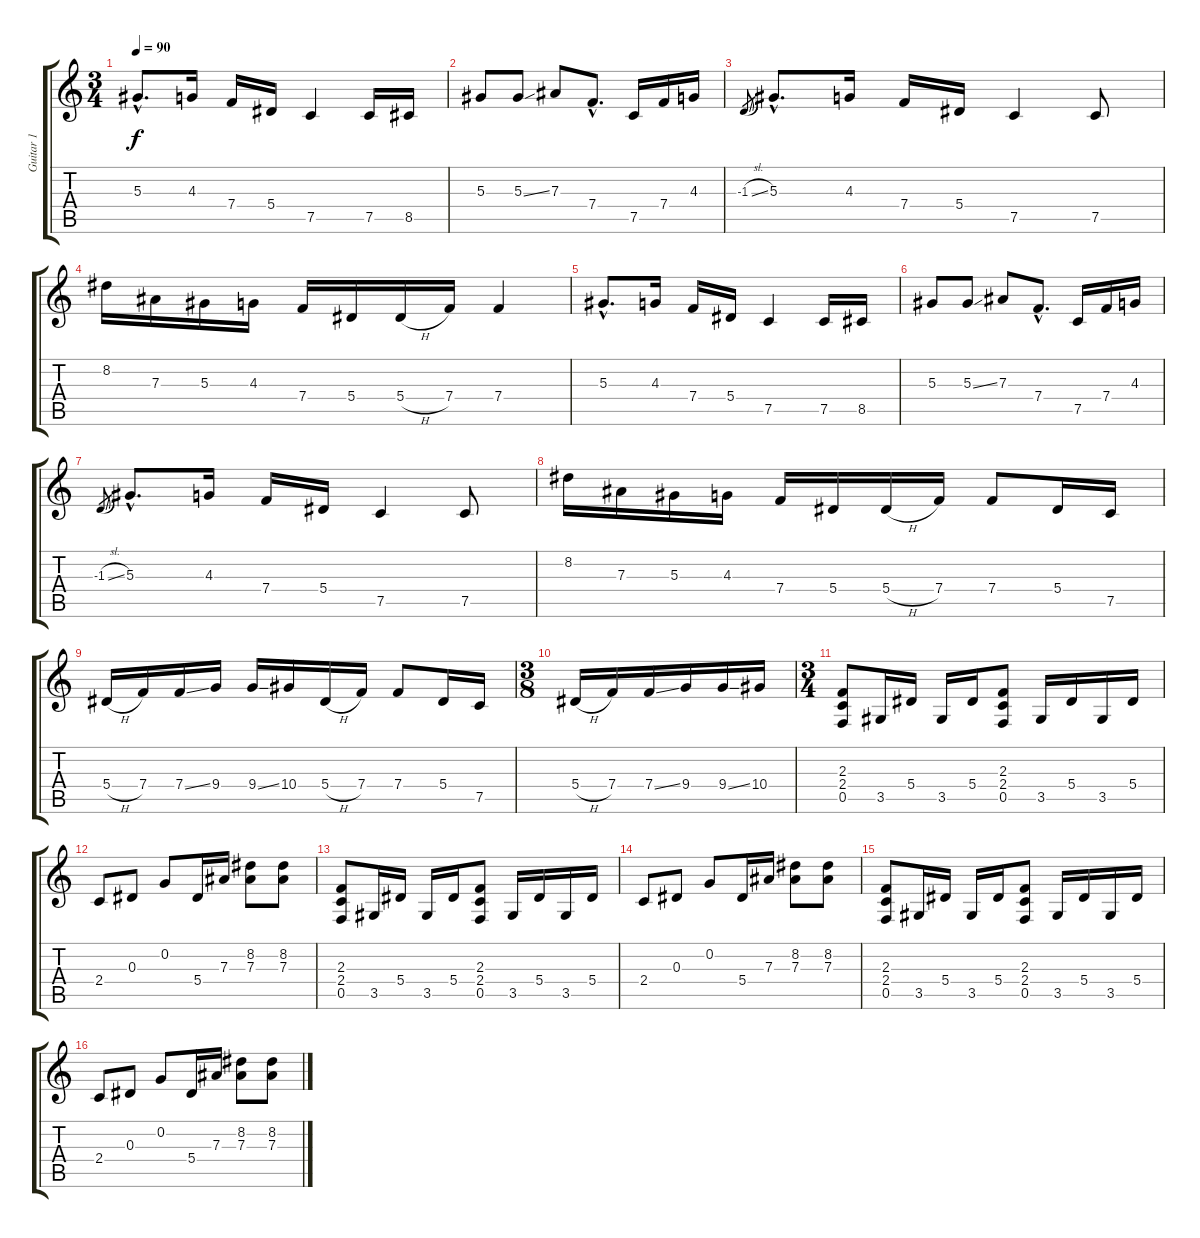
\track ("Guitar 1" "Guitar 1") {instrument acousticguitarsteel}
\staff {score tabs}
\tuning (C4 G3 Eb3 Bb2 F2 C2) {hide}
\ts (3 4)
\tempo 90
\clef g2
\ks c
5.3{hac}.8{d dy f instrument distortionguitar} 4.3.16 7.4.16 5.4.16 7.5.4 7.5.16 8.5.16 |
5.3.8 5.3{ss}.8 7.3.8 7.4{hac}.8{d} 7.5.16 7.4.16 4.3.16 |
-1.3{sl}.8{gr} 5.3{hac}.8{d} 4.3.16 7.4.16 5.4.16 7.5.4 7.5.8 |
8.2.16 7.3.16 5.3.16 4.3.16 7.4.16 5.4.16 5.4{h}.16 7.4.16 7.4.4 |
5.3{hac}.8{d} 4.3.16 7.4.16 5.4.16 7.5.4 7.5.16 8.5.16 |
5.3.8 5.3{ss}.8 7.3.8 7.4{hac}.8{d} 7.5.16 7.4.16 4.3.16 |
-1.3{sl}.8{gr} 5.3{hac}.8{d} 4.3.16 7.4.16 5.4.16 7.5.4 7.5.8 |
8.2.16 7.3.16 5.3.16 4.3.16 7.4.16 5.4.16 5.4{h}.16 7.4.16 7.4.8 5.4.16 7.5.16 |
5.4{h}.16 7.4.16 7.4{ss}.16 9.4.16 9.4{ss}.16 10.4.16 5.4{h}.16 7.4.16 7.4.8 5.4.16 7.5.16 |
\ts (3 8)
5.4{h}.16 7.4.16 7.4{ss}.16 9.4.16 9.4{ss}.16 10.4.16 |
\ts (3 4)
(2.3 2.4 0.5).8{instrument overdrivenguitar} 3.5.16 5.4.16 3.5.16 5.4.16 (2.3 2.4 0.5).8 3.5.16 5.4.16 3.5.16 5.4.16 |
2.4.8 0.3.8 0.2.8 5.4.16 7.3.16 (8.2 7.3).8 (8.2 7.3).8 |
(2.3 2.4 0.5).8 3.5.16 5.4.16 3.5.16 5.4.16 (2.3 2.4 0.5).8 3.5.16 5.4.16 3.5.16 5.4.16 |
2.4.8 0.3.8 0.2.8 5.4.16 7.3.16 (8.2 7.3).8 (8.2 7.3).8 |
(2.3 2.4 0.5).8 3.5.16 5.4.16 3.5.16 5.4.16 (2.3 2.4 0.5).8 3.5.16 5.4.16 3.5.16 5.4.16 |
2.4.8 0.3.8 0.2.8 5.4.16 7.3.16 (8.2 7.3).8 (8.2 7.3).8
